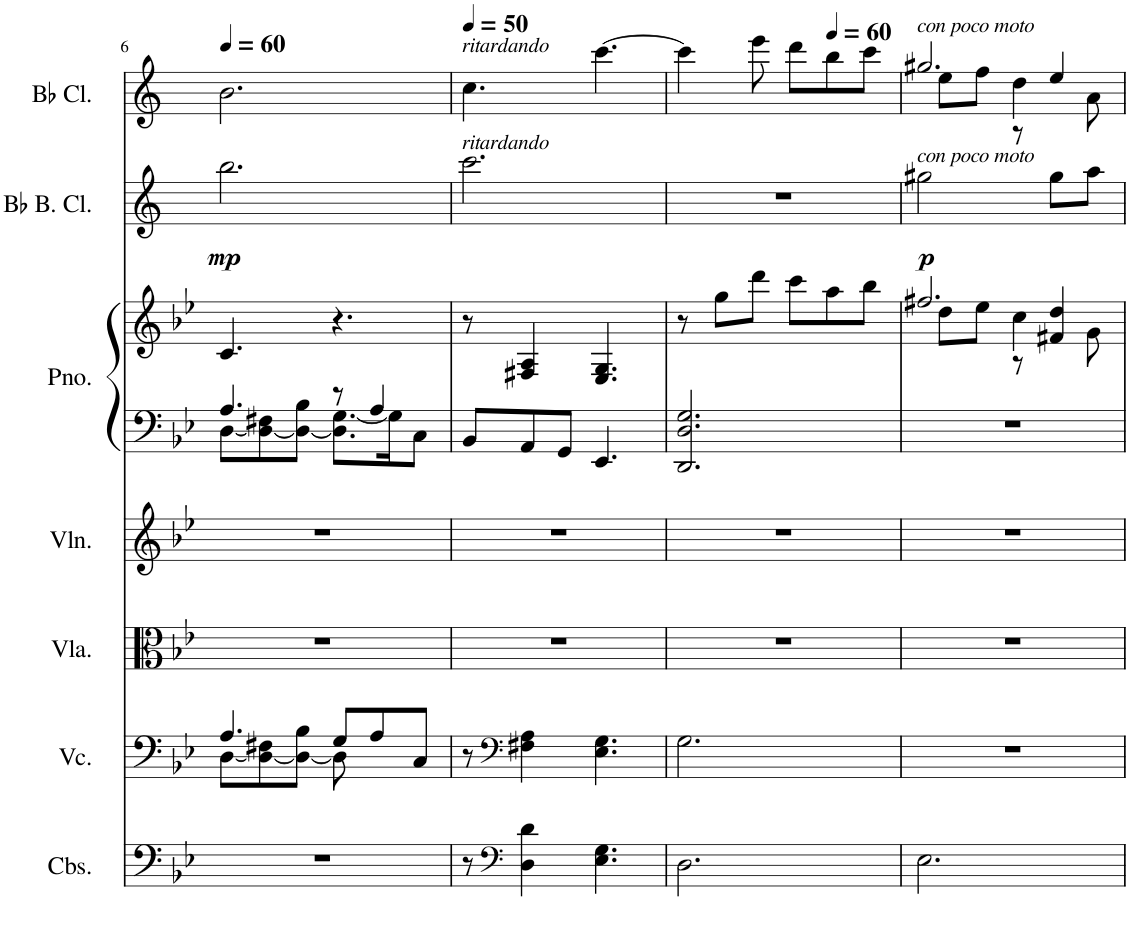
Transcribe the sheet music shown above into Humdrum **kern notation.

**kern	**kern	**kern	**kern	**kern	**kern	**kern	**dynam	**kern
*part7	*part6	*part5	*part4	*part3	*part3	*part2	*part2	*part1
*staff8	*staff7	*staff6	*staff5	*staff4	*staff3	*staff2	*staff2	*staff1
*I"Contrabasses	*I"Violoncello	*I"Viola	*I"Violin	*I"Piano	*	*I"Bb Bass Clarinet	*	*I"Bb Clarinet
*I'Cbs.	*I'Vc.	*I'Vla.	*I'Vln.	*I'Pno.	*	*I'Bb B. Cl.	*	*I'Bb Cl.
!!LO:PB:g=z
*clefF4	*clefF4	*clefC3	*clefG2	*clefF4	*clefG2	*clefG2	*	*clefG2
*Trd7c12	*	*	*	*	*	*Trd8c14	*	*Trd1c2
*k[b-e-]	*k[b-e-]	*k[b-e-]	*k[b-e-]	*k[b-e-]	*k[b-e-]	*k[]	*	*k[]
*M6/8	*M6/8	*M6/8	*M6/8	*M6/8	*M6/8	*M6/8	*	*M6/8
*MM60	*MM60	*MM60	*MM60	*MM60	*MM60	*MM60	*	*MM60
=6	=6	=6	=6	=6	=6	=6	=6	=6
*	*^	*	*	*^	*	*	*	*
!	!	!	!	!	!	!	!	!	!LO:DY:b	!
2.r	4.A/	[8D\L	2.r	2.r	4.A/	[8D\L	4.c/	2.bb\	mp	2.b\
.	.	8D\_ 8F#X\	.	.	.	8D\_ 8F#X\	.	.	.	.
.	.	8D\_ 8B-\J	.	.	.	8D\_ 8B-\J	.	.	.	.
.	8G/L	8D\]	.	.	8r	8.D\] [8.G\L	4.r	.	.	.
.	8A/	4ryy	.	.	4A/	.	.	.	.	.
.	.	.	.	.	.	16G\K]	.	.	.	.
.	8C/J	.	.	.	.	8C\J	.	.	.	.
*	*v	*v	*	*	*v	*v	*	*	*	*
=7	=7	=7	=7	=7	=7	=7	=7	=7
*	*	*	*	*	*	*	*	*MM50
*	*	*	*	*^	*	*	*	*
!	!	!	!	!	!	!	!	!	!LO:TX:a:i:t=ritardando
!	!	!	!	!	!	!	!LO:TX:a:i:t=ritardando	!	!
*	*	*	*	*v	*v	*	*	*	*
8r	8r	2.r	2.r	8BB-/L	8r	2.ccc\	.	4.cc\
*clefF4	*clefF4	*	*	*	*	*	*	*
4D\ 4d\	4F#X\ 4A\	.	.	8AA/	4F#X/ 4A/	.	.	.
.	.	.	.	8GG/J	.	.	.	.
4.E-\ 4.G\	4.E-\ 4.G\	.	.	4.EE-/	4.E-/ 4.G/	.	.	[4.ccc\
=8	=8	=8	=8	=8	=8	=8	=8	=8
2.D\	2.G\	2.r	2.r	2.DD/ 2.D/ 2.G/	8r	2.r	.	4ccc\]
.	.	.	.	.	8gg\L	.	.	.
.	.	.	.	.	8ddd\J	.	.	8eee\
.	.	.	.	.	8ccc\L	.	.	8ddd\L
*	*	*	*	*	*	*	*	*MM60
.	.	.	.	.	8aa\	.	.	8bb\
.	.	.	.	.	8bb-\J	.	.	8ccc\J
=9	=9	=9	=9	=9	=9	=9	=9	=9
*	*	*	*	*	*^	*	*	*^
*	*	*	*	*	*	*^	*	*	*	*^
!	!	!	!	!	!	!	!	!	!	!LO:TX:a:i:t=con poco moto	!	!
!	!	!	!	!	!	!	!	!LO:TX:a:i:t=con poco moto	!	!	!	!
!	!	!	!	!	!	!	!	!	!LO:DY:b	!	!	!
2.E-\	2.r	2.r	2.r	2.r	2.ff#X/	8ryy	4.ryy	2gg#X\	p	2.gg#X/	8ryy	4.ryy
.	.	.	.	.	.	8dd\L	.	.	.	.	8ee\L	.
.	.	.	.	.	.	8ee-\J	.	.	.	.	8ff\J	.
.	.	.	.	.	.	4cc\	8r	.	.	.	4dd\	8r
.	.	.	.	.	.	.	4f#X/ 4dd/	8gg#\L	.	.	.	4ee/
.	.	.	.	.	.	8g\	.	8aa\J	.	.	8a\	.
*	*	*	*	*	*v	*v	*v	*	*	*v	*v	*v
=	=	=	=	=	=	=	=	=
*-	*-	*-	*-	*-	*-	*-	*-	*-
